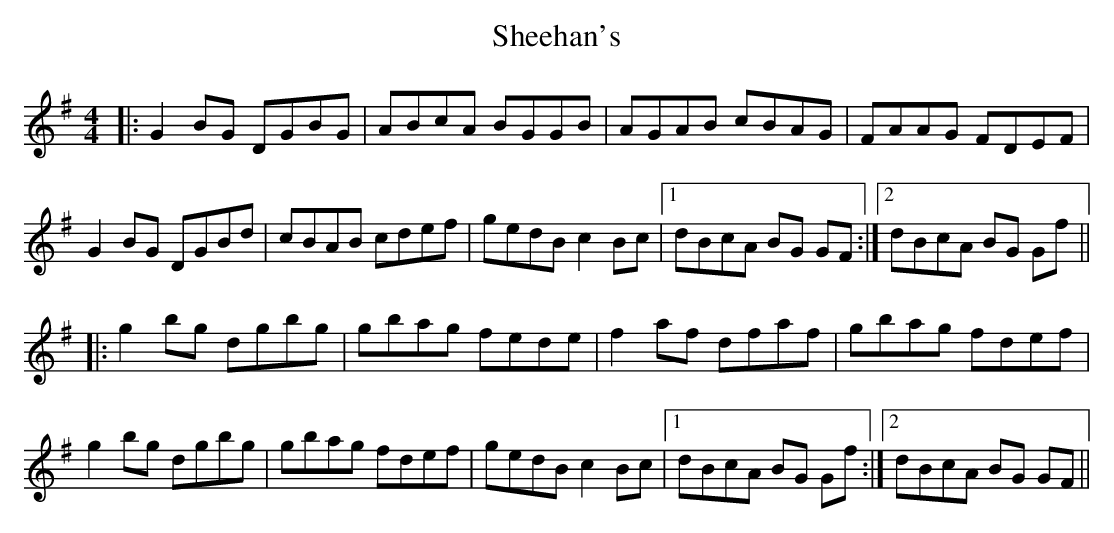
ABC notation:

X:1
T: Sheehan's
M: 4/4
L: 1/8
K: Gmaj
|:G2 BG DGBG|ABcA BGGB|AGAB cBAG|FAAG FDEF|
G2 BG DGBd| cBAB cdef|gedB c2 Bc|1 dBcA BG GF:|2 dBcA BG Gf||
|:g2 bg dgbg|gbag fede|f2 af dfaf|gbag fdef|
g2 bg dgbg|gbag fdef|gedB c2 Bc|1 dBcA BG Gf:|2 dBcA BG GF||
